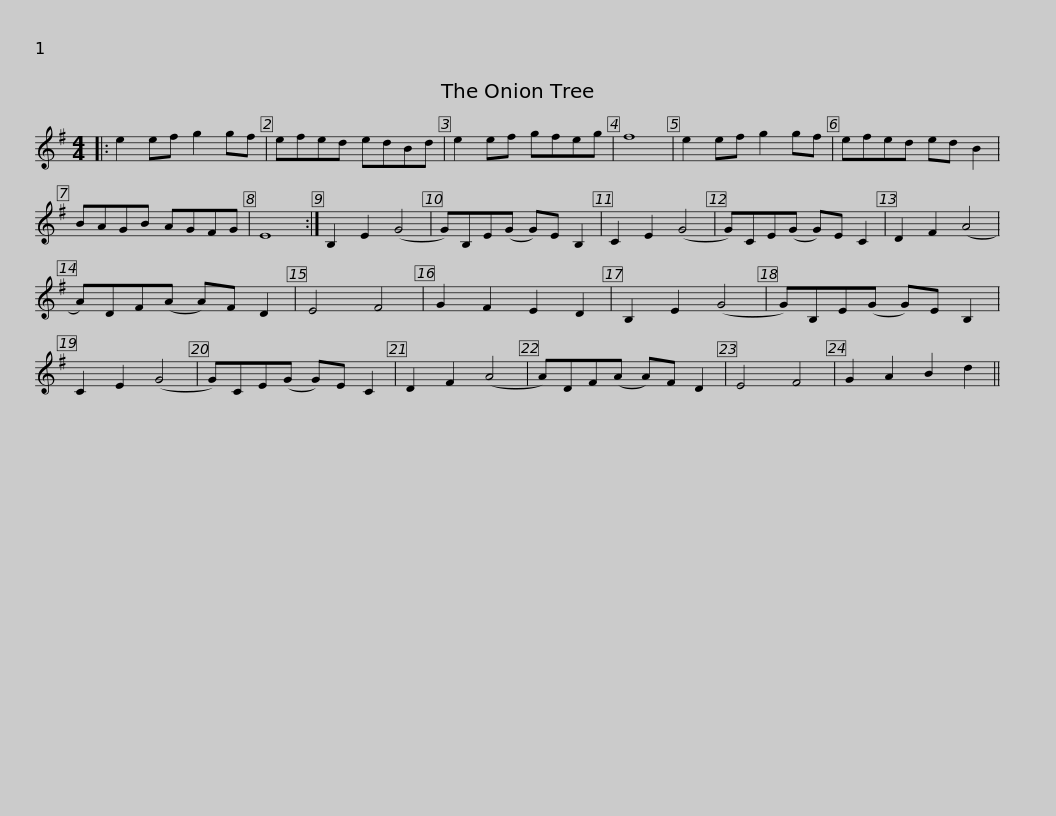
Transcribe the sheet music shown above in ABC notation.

X:1
L:1/8
M:4/4
I:linebreak $
K:Emin
V:1 treble
V:1
|: e2 ef g2 gf | efed edBd | e2 ef gfeg | f8 | e2 ef g2 gf | %5
 efed ed B2 |$ BAGB AGFG | E8 :| B,2 E2 (G4 | G)B,E(G G)E B,2 | %10
 C2 E2 (G4 | G)CE(G G)E C2 | D2 F2 (A4 | A)DF(A A)F D2 | E4 F4 |$ %15
 G2 F2 E2 D2 | B,2 E2 (G4 | G)B,E(G G)E B,2 | C2 E2 (G4 | G)CE(G G)E C2 | %20
 D2 F2 (A4 | A)DF(A A)F D2 | E4 F4 | G2 A2 B2 d2 || %24
